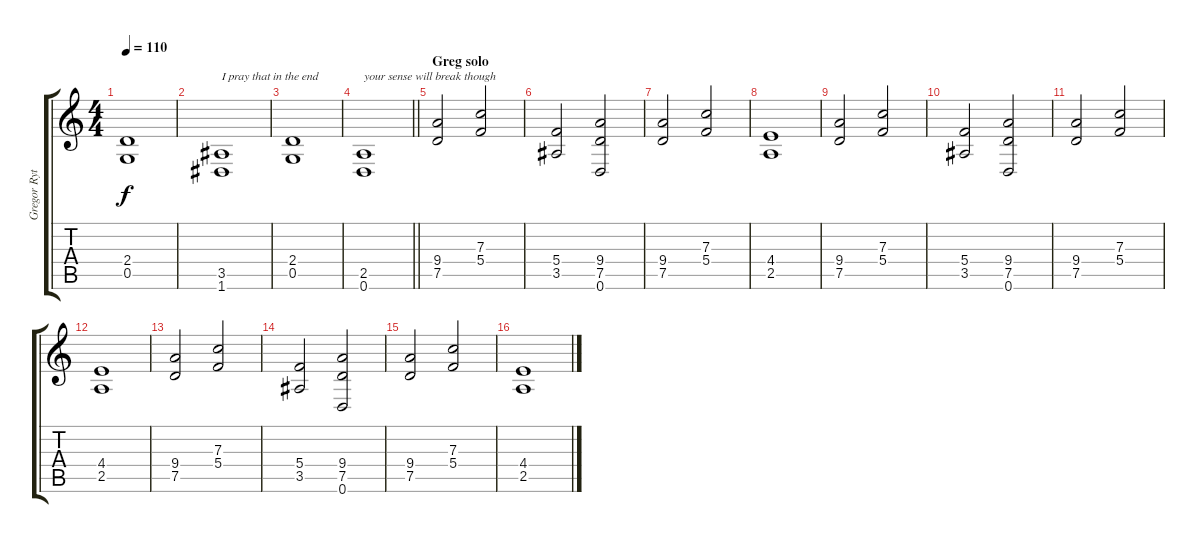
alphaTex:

\track ("Gregor Rythm" "Gregor Ryt") {instrument distortionguitar}
\staff {score tabs}
\tuning (D4 A3 F3 C3 G2 D2) {hide}
\ts (4 4)
\tempo 110
\clef g2
\ks c
(2.4 0.5).1{dy f} |
(3.5 1.6).1{txt "I pray that in the end"} |
(2.4 0.5).1 |
\barLineRight lightlight
(2.5 0.6).1{txt "your sense will break though"} |
\section ("" "Greg solo")
(9.4 7.5).2 (7.3 5.4).2 |
(5.4 3.5).2 (9.4 7.5 0.6).2 |
(9.4 7.5).2 (7.3 5.4).2 |
(4.4 2.5).1 |
(9.4 7.5).2 (7.3 5.4).2 |
(5.4 3.5).2 (9.4 7.5 0.6).2 |
(9.4 7.5).2 (7.3 5.4).2 |
(4.4 2.5).1 |
(9.4 7.5).2 (7.3 5.4).2 |
(5.4 3.5).2 (9.4 7.5 0.6).2 |
(9.4 7.5).2 (7.3 5.4).2 |
(4.4 2.5).1
